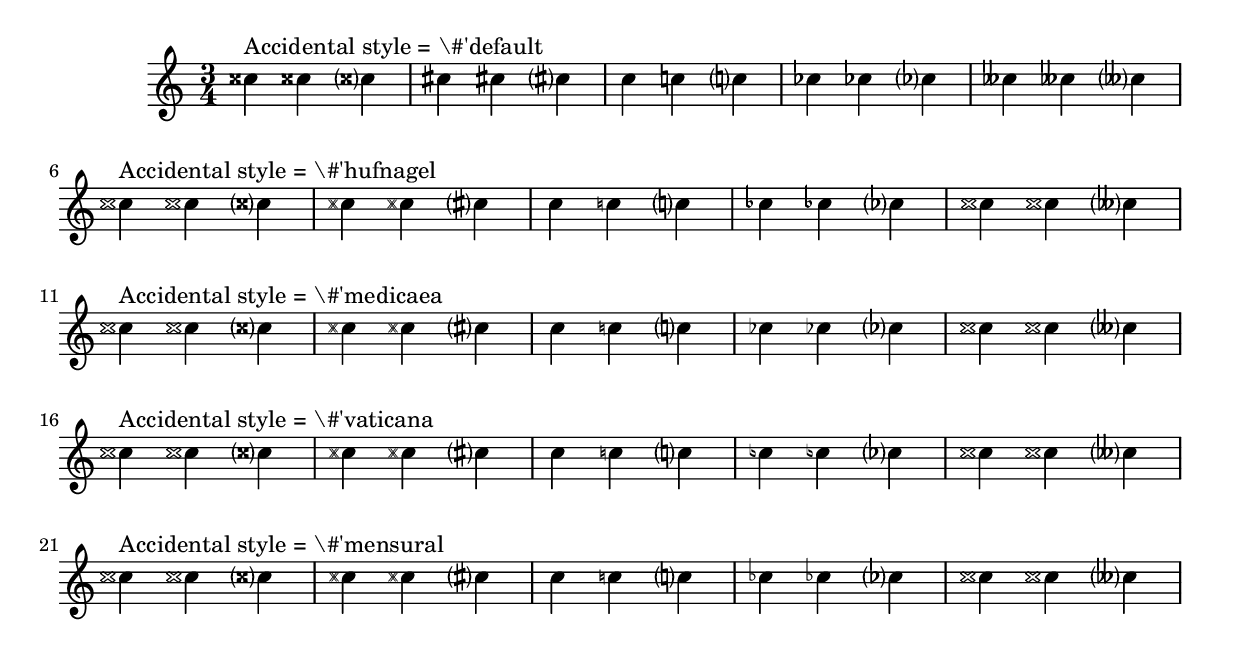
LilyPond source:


\header {
texidoc = "@cindex Ancient Accidentals
Accidentals are available in different ancient styles, which all
are collected here.
"
}

\version "2.1.30"

\score { 
  \context Voice \notes\relative c {
    \time 3/4
	\override Staff.Accidental  #'style = #'default
	cisis''^"Accidental style = \#'default" cisis! cisis? |
	cis cis! cis? | 
	c c! c? |
	ces ces! ces? |
	ceses ceses! ceses? |
	\break
	
	\override Staff.Accidental  #'style = #'hufnagel
	cisis^"Accidental style = \#'hufnagel" cisis! cisis? |
	cis cis! cis? | 
	c c! c? |
	ces ces! ces? |
	ceses ceses! ceses? |
	\break
	
	\override Staff.Accidental  #'style = #'medicaea
	cisis^"Accidental style = \#'medicaea" cisis! cisis? |
	cis cis! cis? | 
	c c! c? |
	ces ces! ces? |
	ceses ceses! ceses? |
	\break
	
	\override Staff.Accidental  #'style = #'vaticana
	cisis^"Accidental style = \#'vaticana" cisis! cisis? |
	cis cis! cis? | 
	c c! c? |
	ces ces! ces? |
	ceses ceses! ceses? |
	\break
	
	\override Staff.Accidental  #'style = #'mensural
	cisis^"Accidental style = \#'mensural" cisis! cisis? |
	cis cis! cis? | 
	c c! c? |
	ces ces! ces? |
	ceses ceses! ceses? |
	
  }
}

